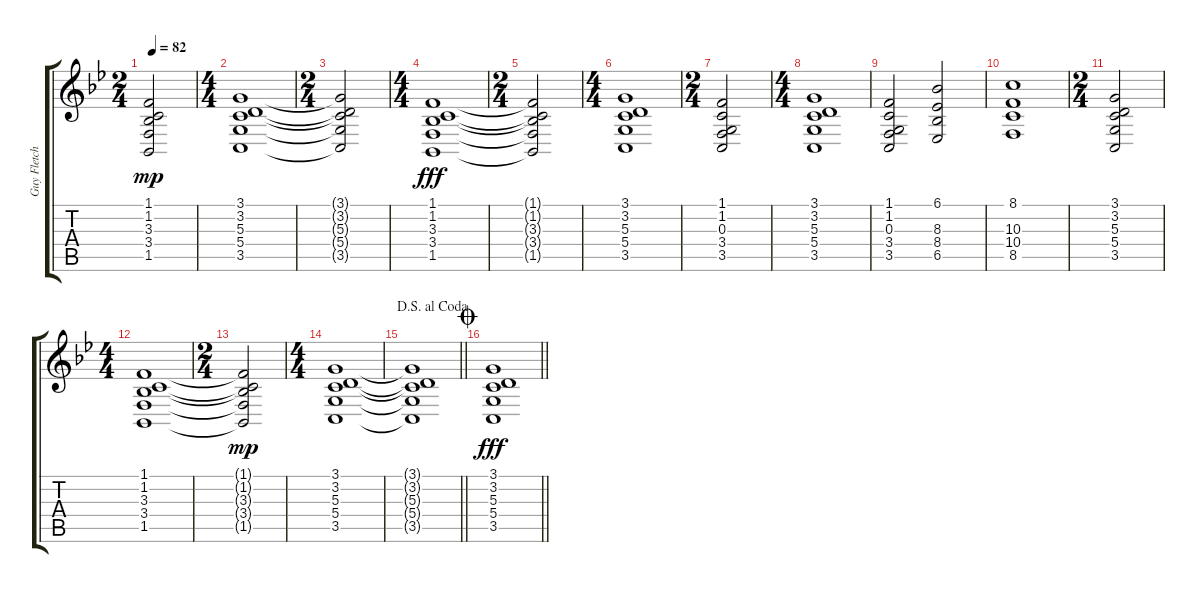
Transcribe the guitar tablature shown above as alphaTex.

\track ("Guy Fletcher - Keyboards" "Guy Fletch") {instrument synthstrings1}
\staff {score tabs}
\tuning (E4 B3 G3 D3 A2 E2) {hide}
\ts (2 4)
\tempo 82
\clef g2
\ks bb
(1.1{t} 1.2{t} 3.3{t} 3.4{t} 1.5{t}).2{dy mp} |
\ts (4 4)
(3.1 3.2 5.3 5.4 3.5).1 |
\ts (2 4)
(3.1{t} 3.2{t} 5.3{t} 5.4{t} 3.5{t}).2 |
\ts (4 4)
(1.1 1.2 3.3 3.4 1.5).1{dy fff} |
\ts (2 4)
(1.1{t} 1.2{t} 3.3{t} 3.4{t} 1.5{t}).2 |
\ts (4 4)
(3.1 3.2 5.3 5.4 3.5).1 |
\ts (2 4)
(1.1 1.2 0.3 3.4 3.5).2 |
\ts (4 4)
(3.1 3.2 5.3 5.4 3.5).1 |
(1.1 1.2 0.3 3.4 3.5).2 (6.1 8.3 8.4 6.5).2 |
(8.1 10.3 10.4 8.5).1 |
\ts (2 4)
(3.1 3.2 5.3 5.4 3.5).2 |
\ts (4 4)
(1.1 1.2 3.3 3.4 1.5).1 |
\ts (2 4)
(1.1{t} 1.2{t} 3.3{t} 3.4{t} 1.5{t}).2{dy mp} |
\ts (4 4)
(3.1 3.2 5.3 5.4 3.5).1 |
\jump dalsegnoalcoda
\barLineRight lightlight
(3.1{t} 3.2{t} 5.3{t} 5.4{t} 3.5{t}).1 |
\jump coda
\barLineRight lightlight
(3.1 3.2 5.3 5.4 3.5).1{dy fff}
